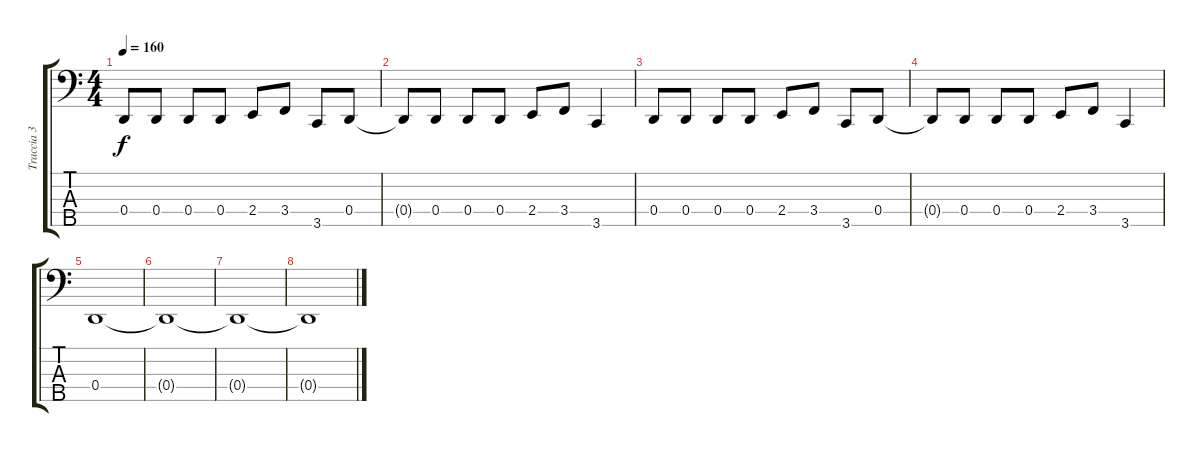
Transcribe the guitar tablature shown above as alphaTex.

\track ("Traccia 3" "Traccia 3") {instrument electricbasspick}
\staff {score tabs}
\tuning (F2 C2 G1 D1 A0) {hide}
\ts (4 4)
\tempo 160
\clef f4
\ks c
0.4.8{dy f} 0.4.8 0.4.8 0.4.8 2.4.8 3.4.8 3.5.8 0.4.8 |
0.4{t}.8 0.4.8 0.4.8 0.4.8 2.4.8 3.4.8 3.5.4 |
0.4.8 0.4.8 0.4.8 0.4.8 2.4.8 3.4.8 3.5.8 0.4.8 |
0.4{t}.8 0.4.8 0.4.8 0.4.8 2.4.8 3.4.8 3.5.4 |
0.4.1 |
0.4{t}.1 |
0.4{t}.1 |
0.4{t}.1
